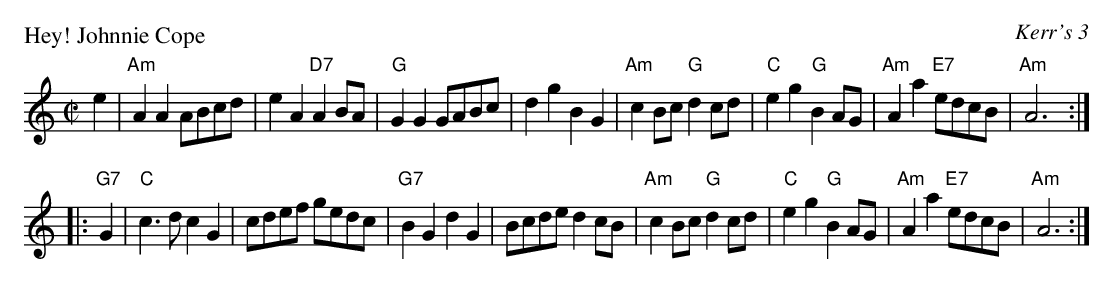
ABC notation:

X:1
P: Hey! Johnnie Cope
O: Kerr's 3
M: C|
L: 1/8
K: Am
e2 \
| "Am"A2A2 ABcd | e2A2 "D7"A2BA | "G"G2G2 GABc | d2g2 B2G2 \
| "Am"c2Bc "G"d2cd | "C"e2g2 "G"B2AG | "Am"A2a2 "E7"edcB | "Am"A6 :|
|: "G7"G2 \
| "C"c3d c2G2 | cdef gedc | "G7"B2G2 d2G2 | Bcde d2cB \
| "Am"c2Bc "G"d2cd | "C"e2g2 "G"B2AG | "Am"A2a2 "E7"edcB | "Am"A6 :|
